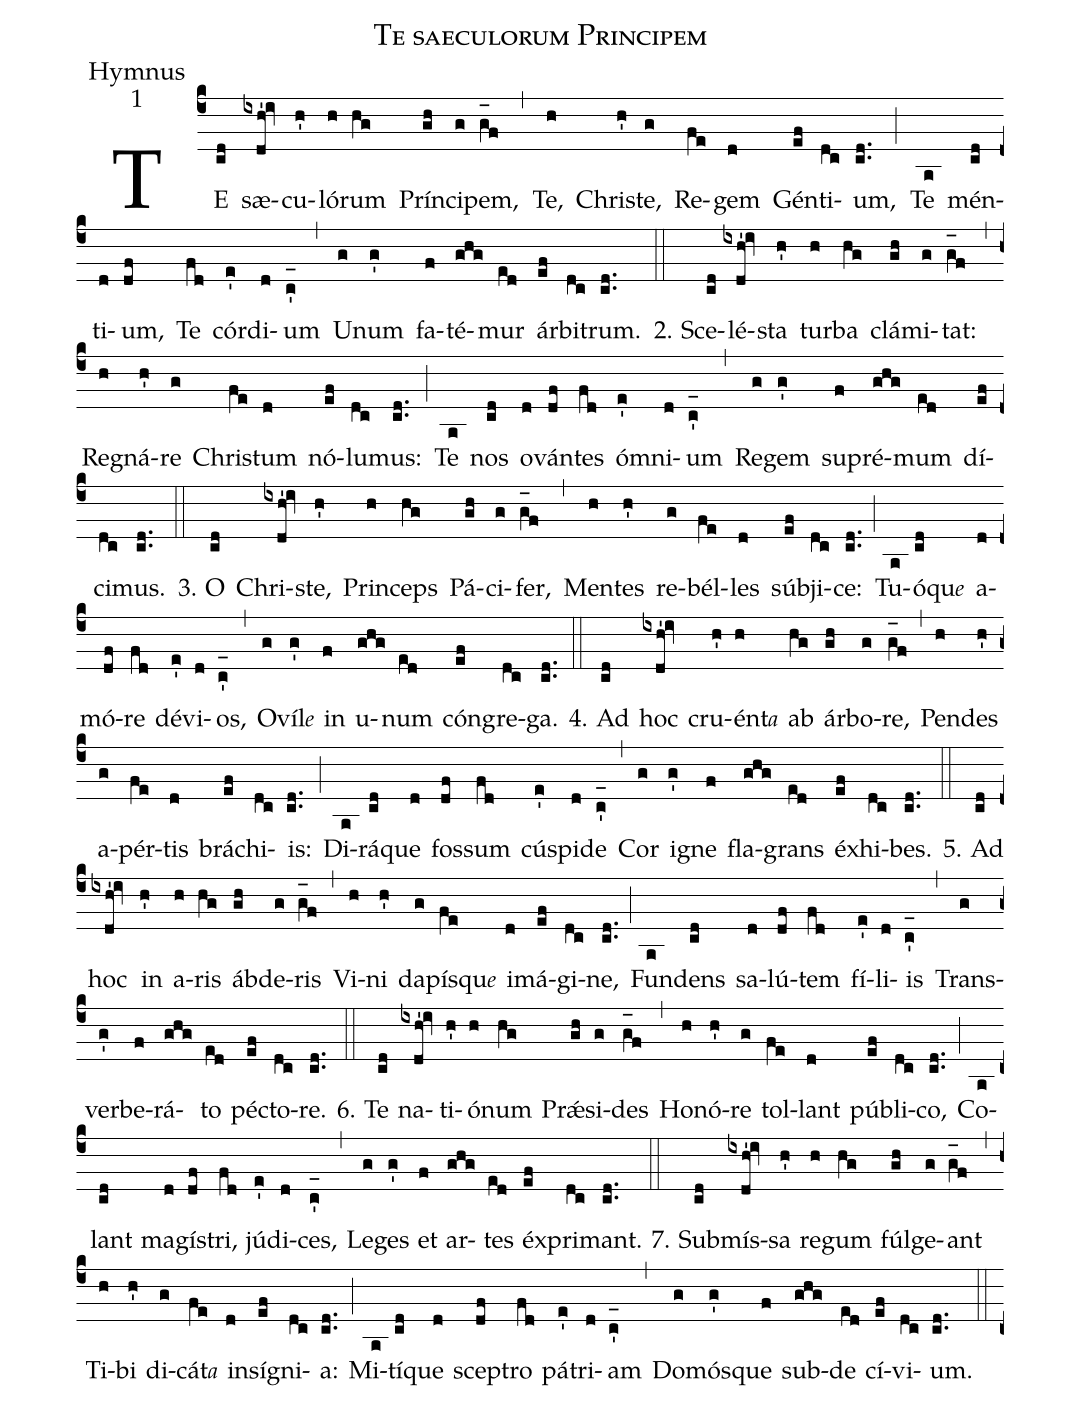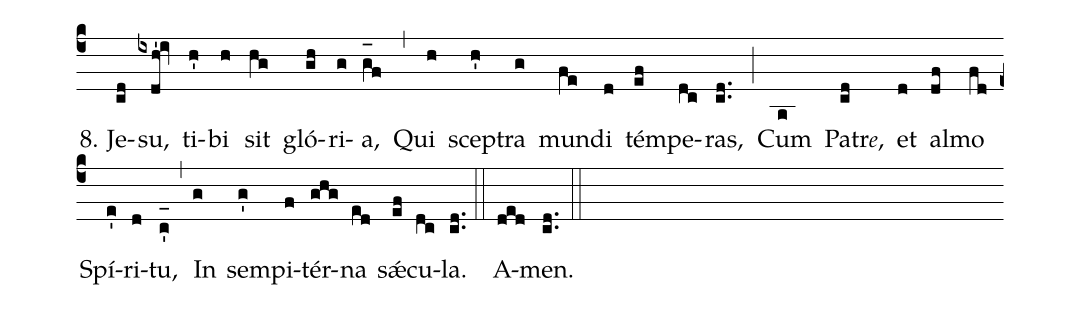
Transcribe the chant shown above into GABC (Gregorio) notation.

name:Te saeculorum Principem;
office-part:Hymnus;
mode:1;
%%
(c4) TE(cd) sæ(ixdh'!iv)cu(h')ló(h)rum(hg) Prín(gh)ci(g)pem,(g_[oh:h]f) (,) Te,(h) Chri(h')ste,(g) Re(fe)gem(d) Gén(ef)ti(dc)um,(cd..) (;) Te(a) mén(cd)ti(d)um,(df) Te(fd) cór(e')di(d)um(c'_[oh:h]) (,) U(g)num(g') fa(f)té(ghg)mur(ed) ár(ef)bi(dc)trum.(cd..) (::)
2. Sce(cd)lé(ixdh'!iv)sta(h') tur(h)ba(hg) clá(gh)mi(g)tat:(g_[oh:h]f) (,) Re(h)gná(h')re(g) Chri(fe)stum(d) nó(ef)lu(dc)mus:(cd..) (;) Te(a) nos(cd) o(d)ván(df)tes(fd) ó(e')mni(d)um(c'_[oh:h]) (,) Re(g)gem(g') su(f)pré(ghg)mum(ed) dí(ef)ci(dc)mus.(cd..) (::)
3. O(cd) Chri(ixdh'!iv)ste,(h') Prin(h)ceps(hg) Pá(gh)ci(g)fer,(g_[oh:h]f) (,) Men(h)tes(h') re(g)bél(fe)les(d) súb(ef)ji(dc)ce:(cd..) (;) Tu(a)óqu<e>e</e>(cd) a(d)mó(df)re(fd) dé(e')vi(d)os,(c'_[oh:h]) (,) O(g)víl<e>e</e>(g') in(f) u(ghg)num(ed) cón(ef)gre(dc)ga.(cd..) (::)
4. Ad(cd) hoc(ixdh'!iv) cru(h')ént<e>a</e>(h) ab(hg) ár(gh)bo(g)re,(g_[oh:h]f) (,) Pen(h)des(h') a(g)pér(fe)tis(d) brá(ef)chi(dc)is:(cd..) (;) Di(a)rá(cd)que(d) fos(df)sum(fd) cú(e')spi(d)de(c'_[oh:h]) (,) Cor(g) i(g')gne(f) fla(ghg)grans(ed) éx(ef)hi(dc)bes.(cd..) (::)
5. Ad(cd) hoc(ixdh'!iv) in(h') a(h)ris(hg) áb(gh)de(g)ris(g_[oh:h]f) (,) Vi(h)ni(h') da(g)písqu<e>e</e>(fe) i(d)má(ef)gi(dc)ne,(cd..) (;) Fun(a)dens(cd) sa(d)lú(df)tem(fd) fí(e')li(d)is(c'_[oh:h]) (,) Trans(g)ver(g')be(f)rá(ghg)to(ed) pé(ef)cto(dc)re.(cd..) (::)
6. Te(cd) na(ixdh'!iv)ti(h')ó(h)num(hg) Prǽ(gh)si(g)des(g_[oh:h]f) (,) Ho(h)nó(h')re(g) tol(fe)lant(d) pú(ef)bli(dc)co,(cd..) (;) Co(a)lant(cd) ma(d)gí(df)stri,(fd) jú(e')di(d)ces,(c'_[oh:h]) (,) Le(g)ges(g') et(f) ar(ghg)tes(ed) éx(ef)pri(dc)mant.(cd..) (::)
7. Sub(cd)mís(ixdh'!iv)sa(h') re(h)gum(hg) fúl(gh)ge(g)ant(g_[oh:h]f) (,) Ti(h)bi(h') di(g)cát<e>a</e>(fe) in(d)sí(ef)gni(dc)a:(cd..) (;) Mi(a)tí(cd)que(d) sce(df)ptro(fd) pá(e')tri(d)am(c'_[oh:h]) (,) Do(g)mós(g')que(f) sub(ghg)de(ed) cí(ef)vi(dc)um.(cd..) (::)
8. Je(cd)su,(ixdh'!iv) ti(h')bi(h) sit(hg) gló(gh)ri(g)a,(g_[oh:h]f) (,) Qui(h) sce(h')ptra(g) mun(fe)di(d) tém(ef)pe(dc)ras,(cd..) (;) Cum(a) Patr<e>e</e>,(cd) et(d) al(df)mo(fd) Spí(e')ri(d)tu,(c'_[oh:h]) (,) In(g) sem(g')pi(f)tér(ghg)na(ed) sǽ(ef)cu(dc)la.(cd..) (::)
A(ded)men.(cd..) (::)
